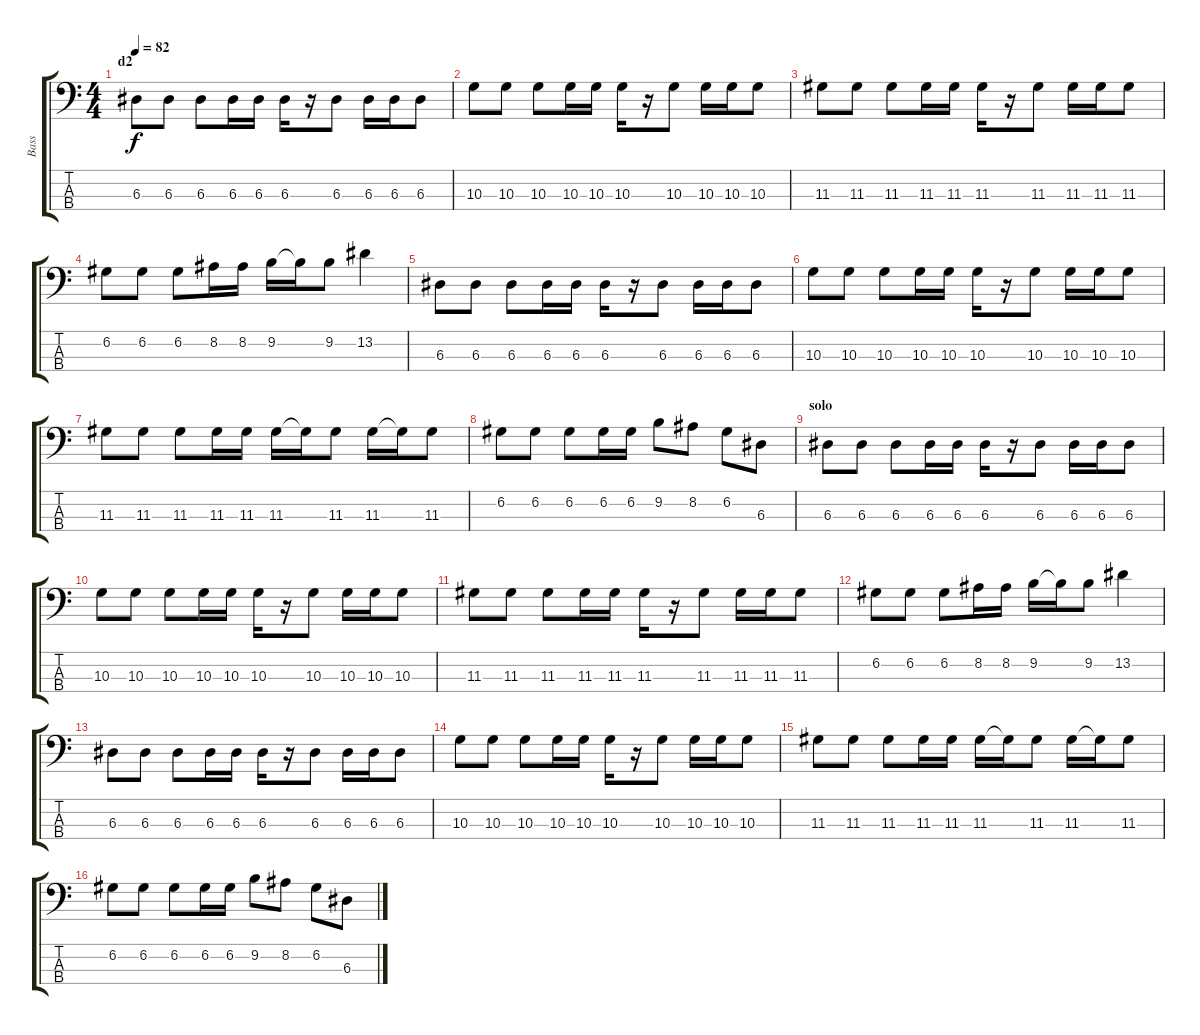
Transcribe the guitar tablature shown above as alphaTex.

\track ("Bass" "Bass") {instrument electricbassfinger}
\staff {score tabs}
\tuning (G2 D2 A1 E1) {hide}
\ts (4 4)
\section ("" "d2")
\tempo 82
\clef f4
\ks c
6.3.8{dy f} 6.3.8 6.3.8 6.3.16 6.3.16 6.3.16 r.16 6.3.8 6.3.16 6.3.16 6.3.8 |
10.3.8 10.3.8 10.3.8 10.3.16 10.3.16 10.3.16 r.16 10.3.8 10.3.16 10.3.16 10.3.8 |
11.3.8 11.3.8 11.3.8 11.3.16 11.3.16 11.3.16 r.16 11.3.8 11.3.16 11.3.16 11.3.8 |
6.2.8 6.2.8 6.2.8 8.2.16 8.2.16 9.2.16 9.2{t}.16 9.2.8 13.2.4 |
6.3.8 6.3.8 6.3.8 6.3.16 6.3.16 6.3.16 r.16 6.3.8 6.3.16 6.3.16 6.3.8 |
10.3.8 10.3.8 10.3.8 10.3.16 10.3.16 10.3.16 r.16 10.3.8 10.3.16 10.3.16 10.3.8 |
11.3.8 11.3.8 11.3.8 11.3.16 11.3.16 11.3.16 11.3{t}.16 11.3.8 11.3.16 11.3{t}.16 11.3.8 |
6.2.8 6.2.8 6.2.8 6.2.16 6.2.16 9.2.8 8.2.8 6.2.8 6.3.8 |
\section ("" "solo")
6.3.8 6.3.8 6.3.8 6.3.16 6.3.16 6.3.16 r.16 6.3.8 6.3.16 6.3.16 6.3.8 |
10.3.8 10.3.8 10.3.8 10.3.16 10.3.16 10.3.16 r.16 10.3.8 10.3.16 10.3.16 10.3.8 |
11.3.8 11.3.8 11.3.8 11.3.16 11.3.16 11.3.16 r.16 11.3.8 11.3.16 11.3.16 11.3.8 |
6.2.8 6.2.8 6.2.8 8.2.16 8.2.16 9.2.16 9.2{t}.16 9.2.8 13.2.4 |
6.3.8 6.3.8 6.3.8 6.3.16 6.3.16 6.3.16 r.16 6.3.8 6.3.16 6.3.16 6.3.8 |
10.3.8 10.3.8 10.3.8 10.3.16 10.3.16 10.3.16 r.16 10.3.8 10.3.16 10.3.16 10.3.8 |
11.3.8 11.3.8 11.3.8 11.3.16 11.3.16 11.3.16 11.3{t}.16 11.3.8 11.3.16 11.3{t}.16 11.3.8 |
6.2.8 6.2.8 6.2.8 6.2.16 6.2.16 9.2.8 8.2.8 6.2.8 6.3.8
